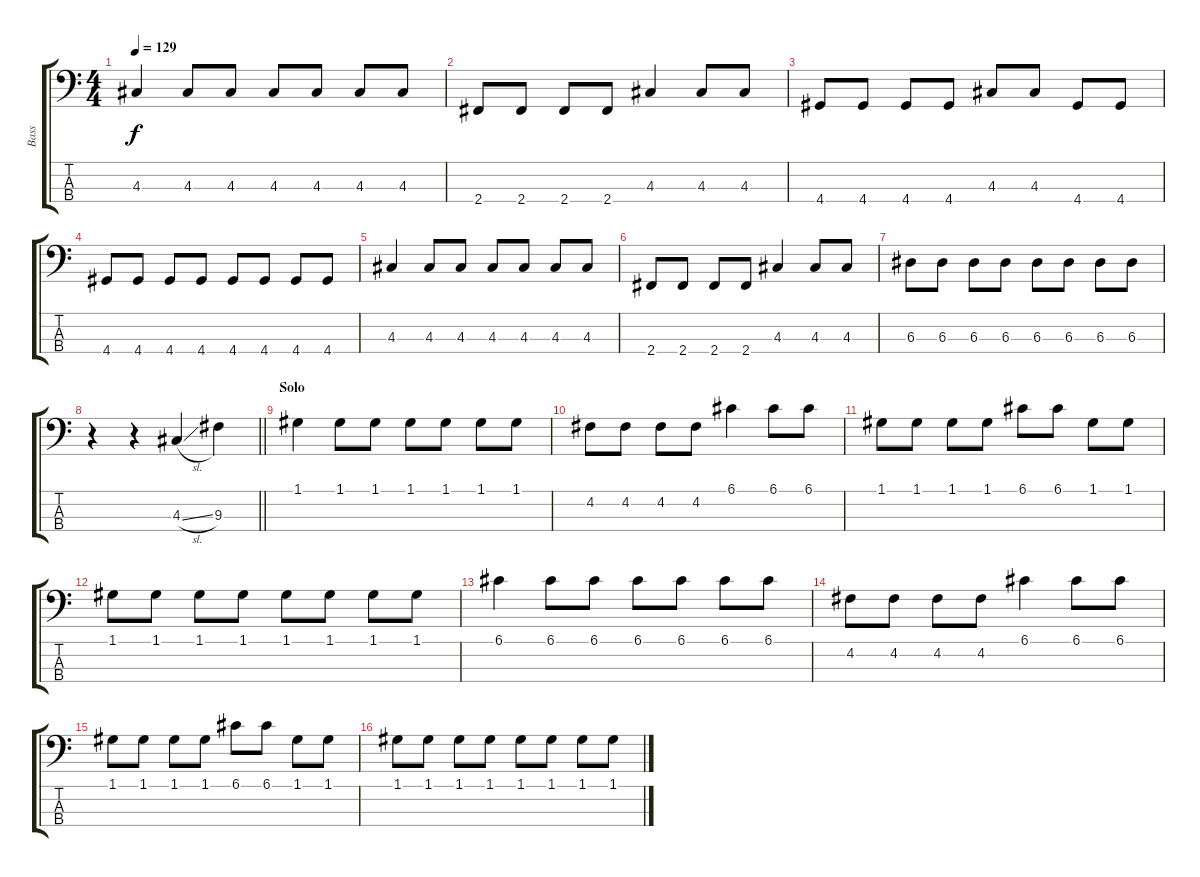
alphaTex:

\track ("Bass" "Bass") {instrument electricbassfinger}
\staff {score tabs}
\tuning (G2 D2 A1 E1) {hide}
\ts (4 4)
\tempo 129
\clef f4
\ks c
4.3.4{dy f} 4.3.8 4.3.8 4.3.8 4.3.8 4.3.8 4.3.8 |
2.4.8 2.4.8 2.4.8 2.4.8 4.3.4 4.3.8 4.3.8 |
4.4.8 4.4.8 4.4.8 4.4.8 4.3.8 4.3.8 4.4.8 4.4.8 |
4.4.8 4.4.8 4.4.8 4.4.8 4.4.8 4.4.8 4.4.8 4.4.8 |
4.3.4 4.3.8 4.3.8 4.3.8 4.3.8 4.3.8 4.3.8 |
2.4.8 2.4.8 2.4.8 2.4.8 4.3.4 4.3.8 4.3.8 |
6.3.8 6.3.8 6.3.8 6.3.8 6.3.8 6.3.8 6.3.8 6.3.8 |
\barLineRight lightlight
r.4 r.4 4.3{sl}.4 9.3.4 |
\section ("" "Solo")
1.1.4 1.1.8 1.1.8 1.1.8 1.1.8 1.1.8 1.1.8 |
4.2.8 4.2.8 4.2.8 4.2.8 6.1.4 6.1.8 6.1.8 |
1.1.8 1.1.8 1.1.8 1.1.8 6.1.8 6.1.8 1.1.8 1.1.8 |
1.1.8 1.1.8 1.1.8 1.1.8 1.1.8 1.1.8 1.1.8 1.1.8 |
6.1.4 6.1.8 6.1.8 6.1.8 6.1.8 6.1.8 6.1.8 |
4.2.8 4.2.8 4.2.8 4.2.8 6.1.4 6.1.8 6.1.8 |
1.1.8 1.1.8 1.1.8 1.1.8 6.1.8 6.1.8 1.1.8 1.1.8 |
1.1.8 1.1.8 1.1.8 1.1.8 1.1.8 1.1.8 1.1.8 1.1.8
